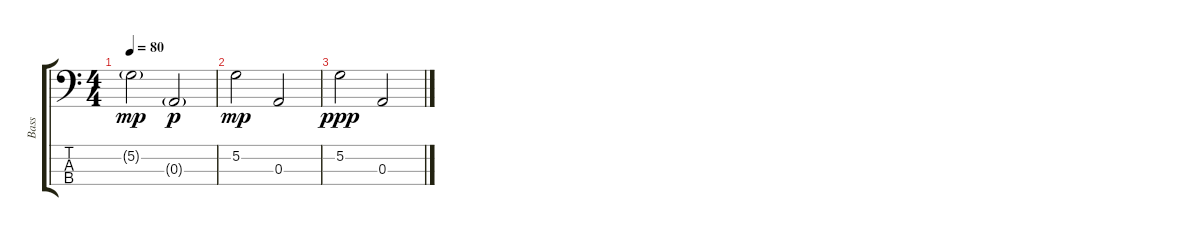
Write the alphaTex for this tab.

\track ("Bass " "Bass ") {instrument fretlessbass}
\staff {score tabs}
\tuning (G2 D2 A1 E1) {hide}
\ts (4 4)
\tempo 80
\clef f4
\ks c
5.2{g}.2{dy mp} 0.3{g}.2{dy p} |
5.2.2{dy mp} 0.3.2 |
5.2.2{dy ppp} 0.3.2
